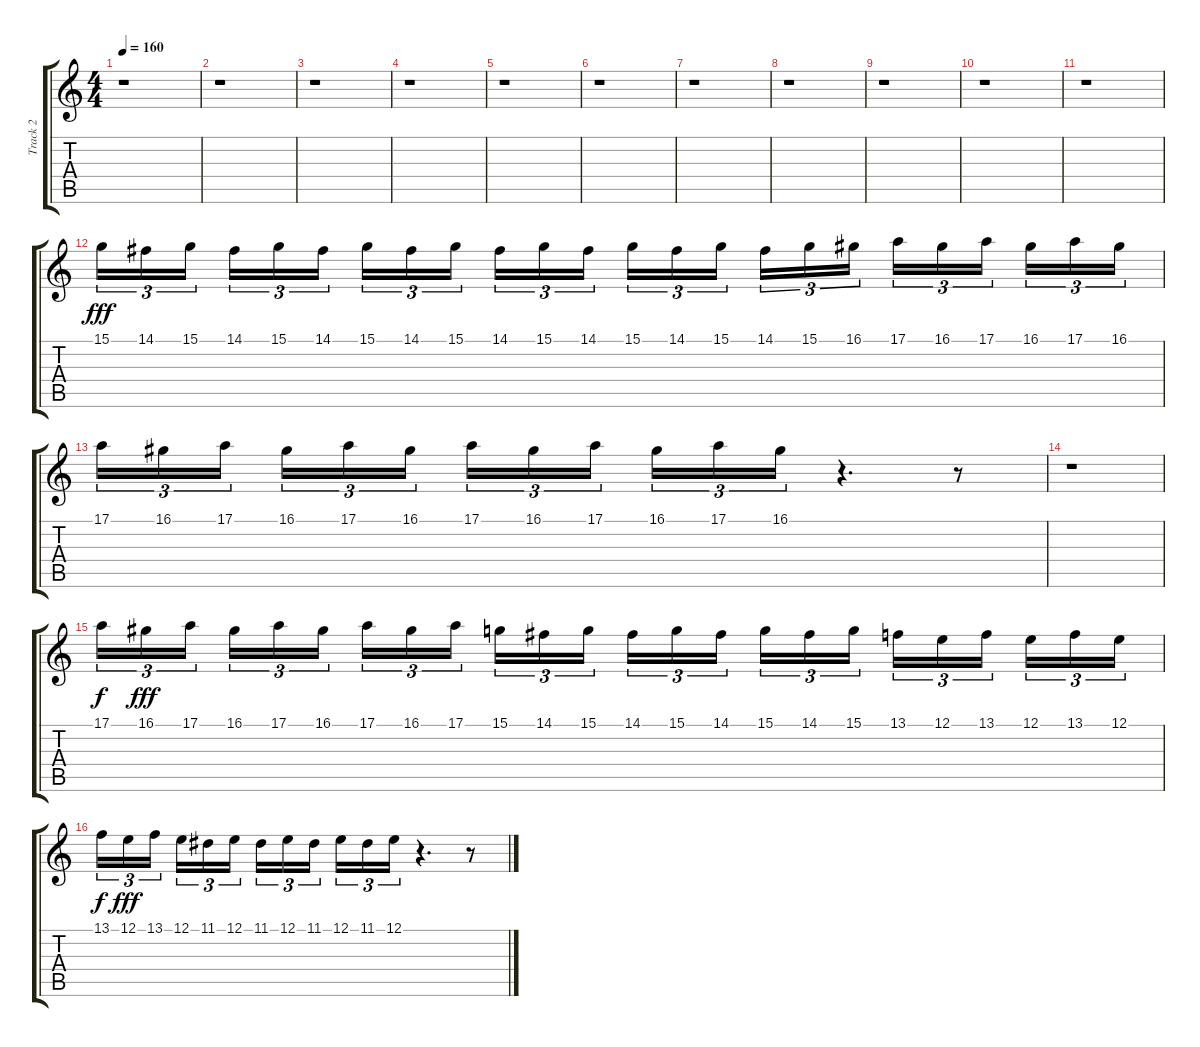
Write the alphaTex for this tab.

\track ("Track 2" "Track 2") {instrument clarinet}
\staff {score tabs}
\tuning (E4 B3 G3 D3 A2 E2) {hide}
\ts (4 4)
\tempo 160
\clef g2
\ks c
r.1{dy f} |
r.1 |
r.1 |
r.1 |
r.1 |
r.1 |
r.1 |
r.1 |
r.1 |
r.1 |
r.1 |
15.1.16{tu (3 2) dy fff} 14.1.16{tu (3 2)} 15.1.16{tu (3 2) beam splitsecondary} 14.1.16{tu (3 2)} 15.1.16{tu (3 2)} 14.1.16{tu (3 2)} 15.1.16{tu (3 2)} 14.1.16{tu (3 2)} 15.1.16{tu (3 2) beam splitsecondary} 14.1.16{tu (3 2)} 15.1.16{tu (3 2)} 14.1.16{tu (3 2)} 15.1.16{tu (3 2)} 14.1.16{tu (3 2)} 15.1.16{tu (3 2) beam splitsecondary} 14.1.16{tu (3 2)} 15.1.16{tu (3 2)} 16.1.16{tu (3 2)} 17.1.16{tu (3 2)} 16.1.16{tu (3 2)} 17.1.16{tu (3 2) beam splitsecondary} 16.1.16{tu (3 2)} 17.1.16{tu (3 2)} 16.1.16{tu (3 2)} |
17.1.16{tu (3 2)} 16.1.16{tu (3 2)} 17.1.16{tu (3 2) beam splitsecondary} 16.1.16{tu (3 2)} 17.1.16{tu (3 2)} 16.1.16{tu (3 2)} 17.1.16{tu (3 2)} 16.1.16{tu (3 2)} 17.1.16{tu (3 2) beam splitsecondary} 16.1.16{tu (3 2)} 17.1.16{tu (3 2)} 16.1.16{tu (3 2)} r.4{d} r.8 |
r.1 |
17.1.16{tu (3 2) dy f} 16.1.16{tu (3 2) dy fff} 17.1.16{tu (3 2) beam splitsecondary} 16.1.16{tu (3 2)} 17.1.16{tu (3 2)} 16.1.16{tu (3 2)} 17.1.16{tu (3 2)} 16.1.16{tu (3 2)} 17.1.16{tu (3 2) beam splitsecondary} 15.1.16{tu (3 2)} 14.1.16{tu (3 2)} 15.1.16{tu (3 2)} 14.1.16{tu (3 2)} 15.1.16{tu (3 2)} 14.1.16{tu (3 2) beam splitsecondary} 15.1.16{tu (3 2)} 14.1.16{tu (3 2)} 15.1.16{tu (3 2)} 13.1.16{tu (3 2)} 12.1.16{tu (3 2)} 13.1.16{tu (3 2) beam splitsecondary} 12.1.16{tu (3 2)} 13.1.16{tu (3 2)} 12.1.16{tu (3 2)} |
13.1.16{tu (3 2) dy f} 12.1.16{tu (3 2) dy fff} 13.1.16{tu (3 2) beam splitsecondary} 12.1.16{tu (3 2)} 11.1.16{tu (3 2)} 12.1.16{tu (3 2)} 11.1.16{tu (3 2)} 12.1.16{tu (3 2)} 11.1.16{tu (3 2) beam splitsecondary} 12.1.16{tu (3 2)} 11.1.16{tu (3 2)} 12.1.16{tu (3 2)} r.4{d} r.8
